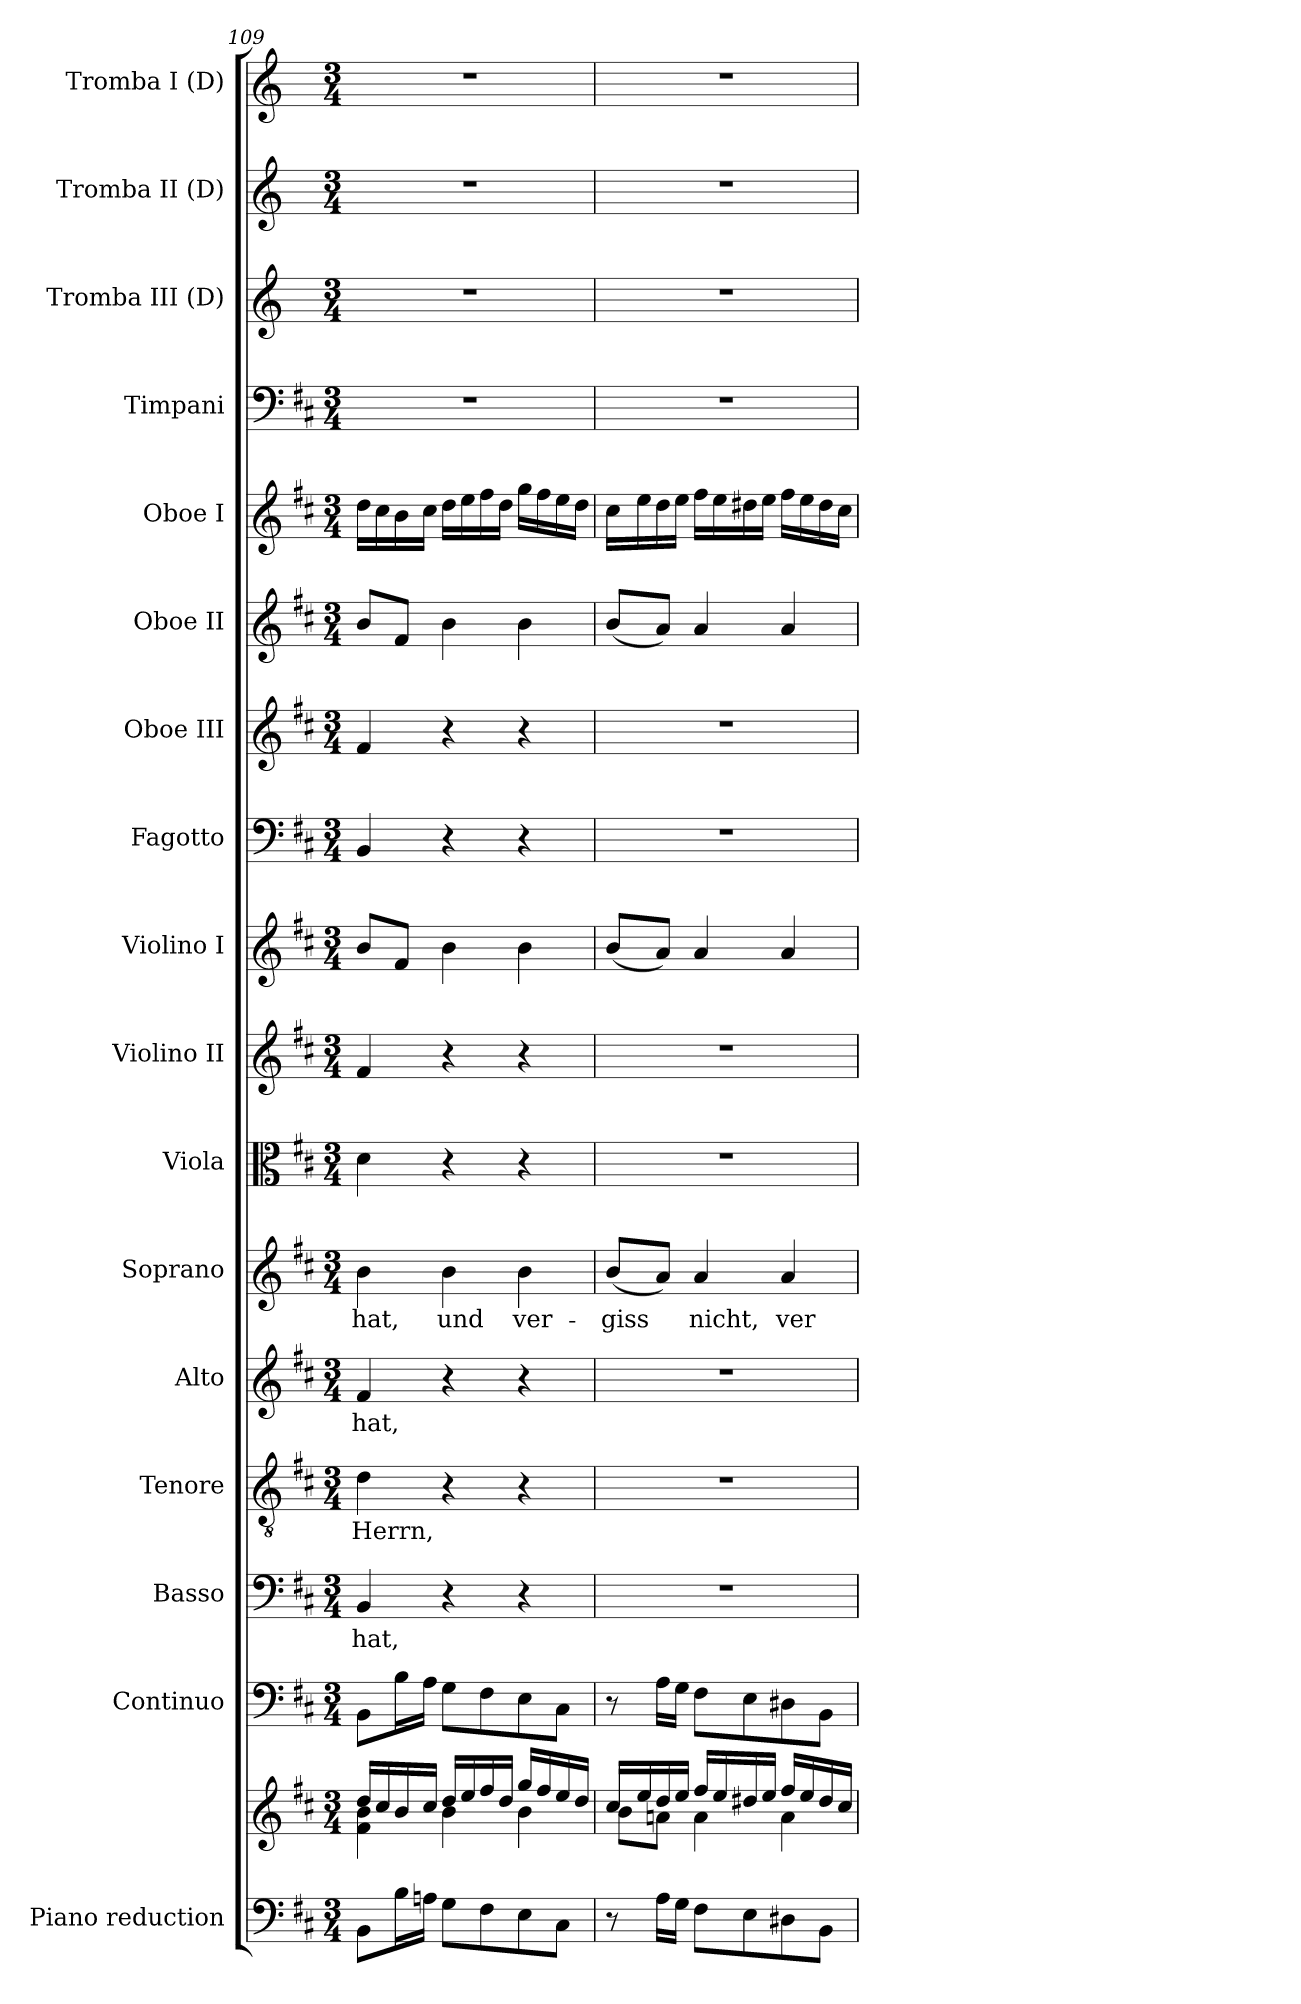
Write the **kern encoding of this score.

**kern	**kern	**kern	**kern	**text	**kern	**text	**kern	**text	**kern	**text	**kern	**kern	**kern	**kern	**kern	**kern	**kern	**kern	**kern	**kern	**kern
*part17	*part17	*part16	*part15	*part15	*part14	*part14	*part13	*part13	*part12	*part12	*part11	*part10	*part9	*part8	*part7	*part6	*part5	*part4	*part3	*part2	*part1
*staff18	*staff17	*staff16	*staff15	*staff15	*staff14	*staff14	*staff13	*staff13	*staff12	*staff12	*staff11	*staff10	*staff9	*staff8	*staff7	*staff6	*staff5	*staff4	*staff3	*staff2	*staff1
*I"Piano reduction	*	*I"Continuo	*I"Basso	*	*I"Tenore	*	*I"Alto	*	*I"Soprano	*	*I"Viola	*I"Violino II	*I"Violino I	*I"Fagotto	*I"Oboe III	*I"Oboe II	*I"Oboe I	*I"Timpani	*I"Tromba III (D)	*I"Tromba II (D)	*I"Tromba I (D)
*I'Pno	*	*	*	*	*	*	*	*	*	*	*	*	*	*	*I'Ob	*I'Ob	*I'Ob	*I'Timp	*	*	*
*clefF4	*clefG2	*clefF4	*clefF4	*	*clefGv2	*	*clefG2	*	*clefG2	*	*clefC3	*clefG2	*clefG2	*clefF4	*clefG2	*clefG2	*clefG2	*clefF4	*clefG2	*clefG2	*clefG2
*	*	*	*	*	*	*	*	*	*	*	*	*	*	*	*	*	*	*	*ITrd-1c-2	*ITrd-1c-2	*ITrd-1c-2
*k[f#c#]	*k[f#c#]	*k[f#c#]	*k[f#c#]	*	*k[f#c#]	*	*k[f#c#]	*	*k[f#c#]	*	*k[f#c#]	*k[f#c#]	*k[f#c#]	*k[f#c#]	*k[f#c#]	*k[f#c#]	*k[f#c#]	*k[f#c#]	*k[f#c#]	*k[f#c#]	*k[f#c#]
*M3/4	*M3/4	*M3/4	*M3/4	*	*M3/4	*	*M3/4	*	*M3/4	*	*M3/4	*M3/4	*M3/4	*M3/4	*M3/4	*M3/4	*M3/4	*M3/4	*M3/4	*M3/4	*M3/4
=109	=109	=109	=109	=109	=109	=109	=109	=109	=109	=109	=109	=109	=109	=109	=109	=109	=109	=109	=109	=109	=109
*	*^	*	*	*	*	*	*	*	*	*	*	*	*	*	*	*	*	*	*	*	*
!	!	!	!	!	!LO:LY:b	!	!LO:LY:b	!	!LO:LY:b	!	!LO:LY:b	!	!	!	!	!	!	!	!	!	!	!
8BB\L	16dd/LL	4f#\ 4b\	8BB\L	4BB/	hat,	4d\	Herrn,	4f#/	hat,	4b\	hat,	4d\	4f#/	8b/L	4BB/	4f#/	8b/L	16dd\LL	2.r	2.r	2.r	2.r
.	16cc#/	.	.	.	.	.	.	.	.	.	.	.	.	.	.	.	.	16cc#\	.	.	.	.
16B\L	16b/	.	16B\L	.	.	.	.	.	.	.	.	.	.	8f#/J	.	.	8f#/J	16b\	.	.	.	.
16An\JJ	16cc#/JJ	.	16A\JJ	.	.	.	.	.	.	.	.	.	.	.	.	.	.	16cc#\JJ	.	.	.	.
!	!	!	!	!	!	!	!	!	!	!	!LO:LY:b	!	!	!	!	!	!	!	!	!	!	!
8G\L	16dd/LL	4b\	8G\L	4r	.	4r	.	4r	.	4b\	und	4r	4r	4b\	4r	4r	4b\	16dd\LL	.	.	.	.
.	16ee/	.	.	.	.	.	.	.	.	.	.	.	.	.	.	.	.	16ee\	.	.	.	.
8F#\	16ff#/	.	8F#\	.	.	.	.	.	.	.	.	.	.	.	.	.	.	16ff#\	.	.	.	.
.	16dd/JJ	.	.	.	.	.	.	.	.	.	.	.	.	.	.	.	.	16dd\JJ	.	.	.	.
!	!	!	!	!	!	!	!	!	!	!	!LO:LY:b	!	!	!	!	!	!	!	!	!	!	!
8E\	16gg/LL	4b\	8E\	4r	.	4r	.	4r	.	4b\	ver-	4r	4r	4b\	4r	4r	4b\	16gg\LL	.	.	.	.
.	16ff#/	.	.	.	.	.	.	.	.	.	.	.	.	.	.	.	.	16ff#\	.	.	.	.
8C#\J	16ee/	.	8C#\J	.	.	.	.	.	.	.	.	.	.	.	.	.	.	16ee\	.	.	.	.
.	16dd/JJ	.	.	.	.	.	.	.	.	.	.	.	.	.	.	.	.	16dd\JJ	.	.	.	.
!!LO:PB:g=z
=110	=110	=110	=110	=110	=110	=110	=110	=110	=110	=110	=110	=110	=110	=110	=110	=110	=110	=110	=110	=110	=110	=110
!	!	!	!	!	!	!	!	!	!	!	!LO:LY:b	!	!	!	!	!	!	!	!	!	!	!
8r	16cc#/LL	8b\L	8r	2.r	.	2.r	.	2.r	.	(<8b/L	giss	2.r	2.r	(<8b/L	2.r	2.r	(<8b/L	16cc#\LL	2.r	2.r	2.r	2.r
.	16ee/	.	.	.	.	.	.	.	.	.	.	.	.	.	.	.	.	16ee\	.	.	.	.
16A\LL	16dd/	8an\J	16A\LL	.	.	.	.	.	.	8a/J)	.	.	.	8a/J)	.	.	8a/J)	16dd\	.	.	.	.
16G\JJ	16ee/JJ	.	16G\JJ	.	.	.	.	.	.	.	.	.	.	.	.	.	.	16ee\JJ	.	.	.	.
!	!	!	!	!	!	!	!	!	!	!	!LO:LY:b	!	!	!	!	!	!	!	!	!	!	!
8F#\L	16ff#/LL	4a\	8F#\L	.	.	.	.	.	.	4a/	nicht,	.	.	4a/	.	.	4a/	16ff#\LL	.	.	.	.
.	16ee/	.	.	.	.	.	.	.	.	.	.	.	.	.	.	.	.	16ee\	.	.	.	.
8E\	16dd#X/	.	8E\	.	.	.	.	.	.	.	.	.	.	.	.	.	.	16dd#X\	.	.	.	.
.	16ee/JJ	.	.	.	.	.	.	.	.	.	.	.	.	.	.	.	.	16ee\JJ	.	.	.	.
!	!	!	!	!	!	!	!	!	!	!	!LO:LY:b	!	!	!	!	!	!	!	!	!	!	!
8D#X\	16ff#/LL	4a\	8D#X\	.	.	.	.	.	.	4a/	ver-	.	.	4a/	.	.	4a/	16ff#\LL	.	.	.	.
.	16ee/	.	.	.	.	.	.	.	.	.	.	.	.	.	.	.	.	16ee\	.	.	.	.
8BB\J	16dd#/	.	8BB\J	.	.	.	.	.	.	.	.	.	.	.	.	.	.	16dd#\	.	.	.	.
.	16cc#/JJ	.	.	.	.	.	.	.	.	.	.	.	.	.	.	.	.	16cc#\JJ	.	.	.	.
*	*v	*v	*	*	*	*	*	*	*	*	*	*	*	*	*	*	*	*	*	*	*	*
=	=	=	=	=	=	=	=	=	=	=	=	=	=	=	=	=	=	=	=	=	=
*-	*-	*-	*-	*-	*-	*-	*-	*-	*-	*-	*-	*-	*-	*-	*-	*-	*-	*-	*-	*-	*-
